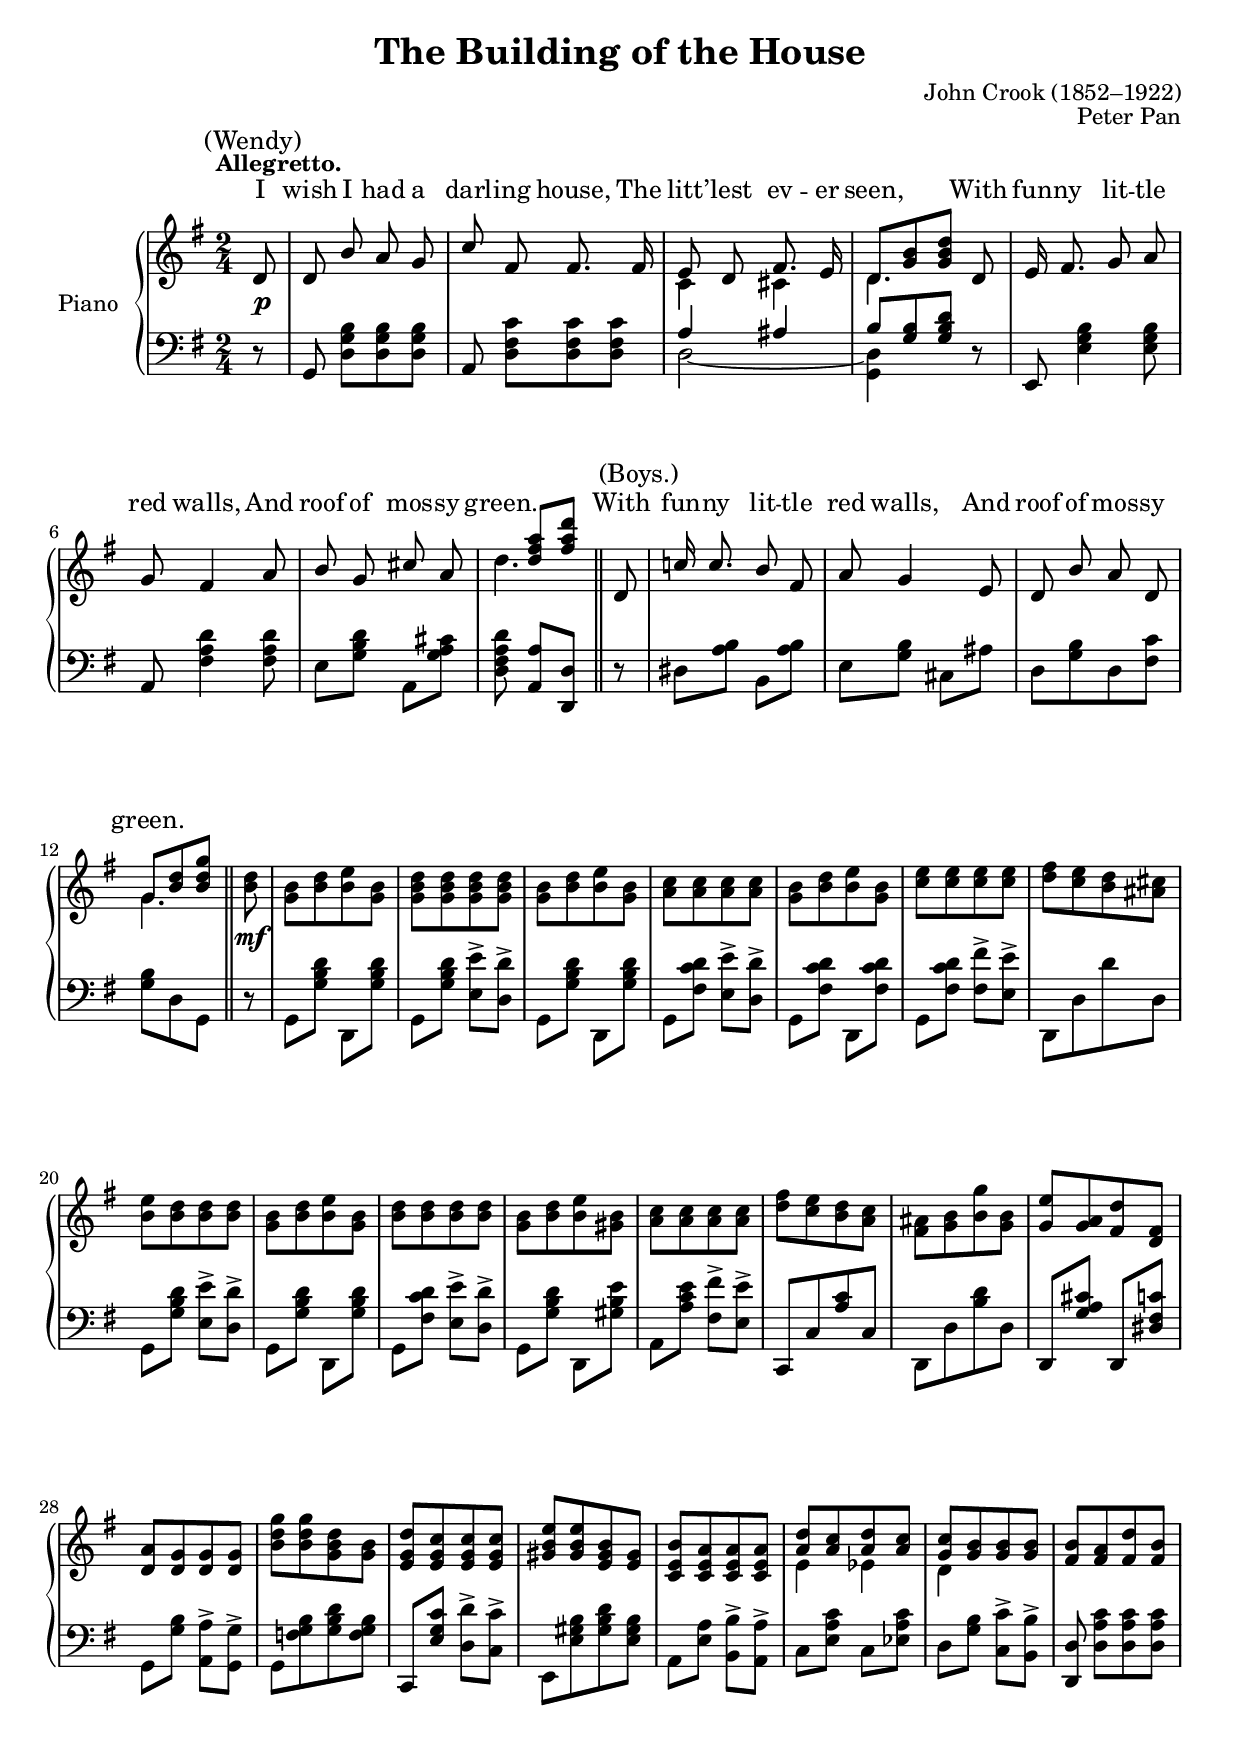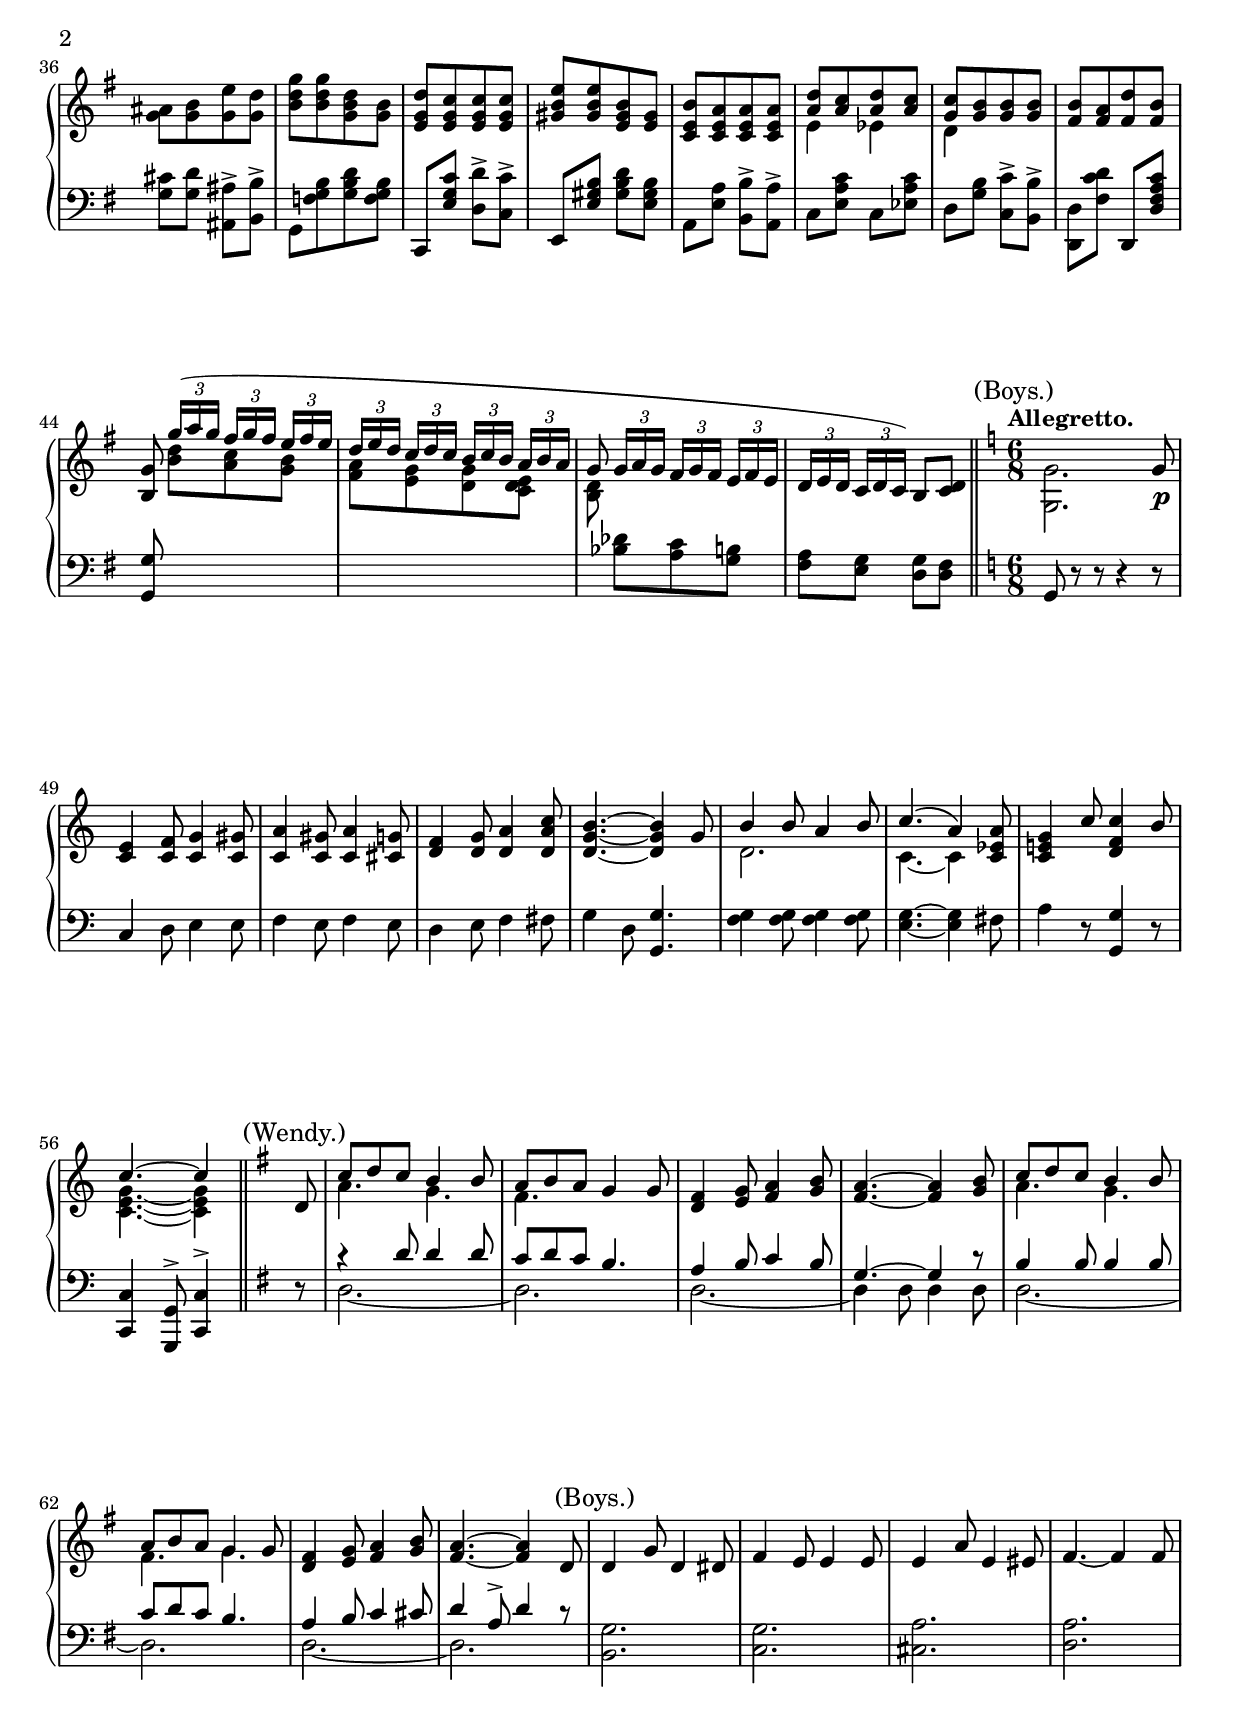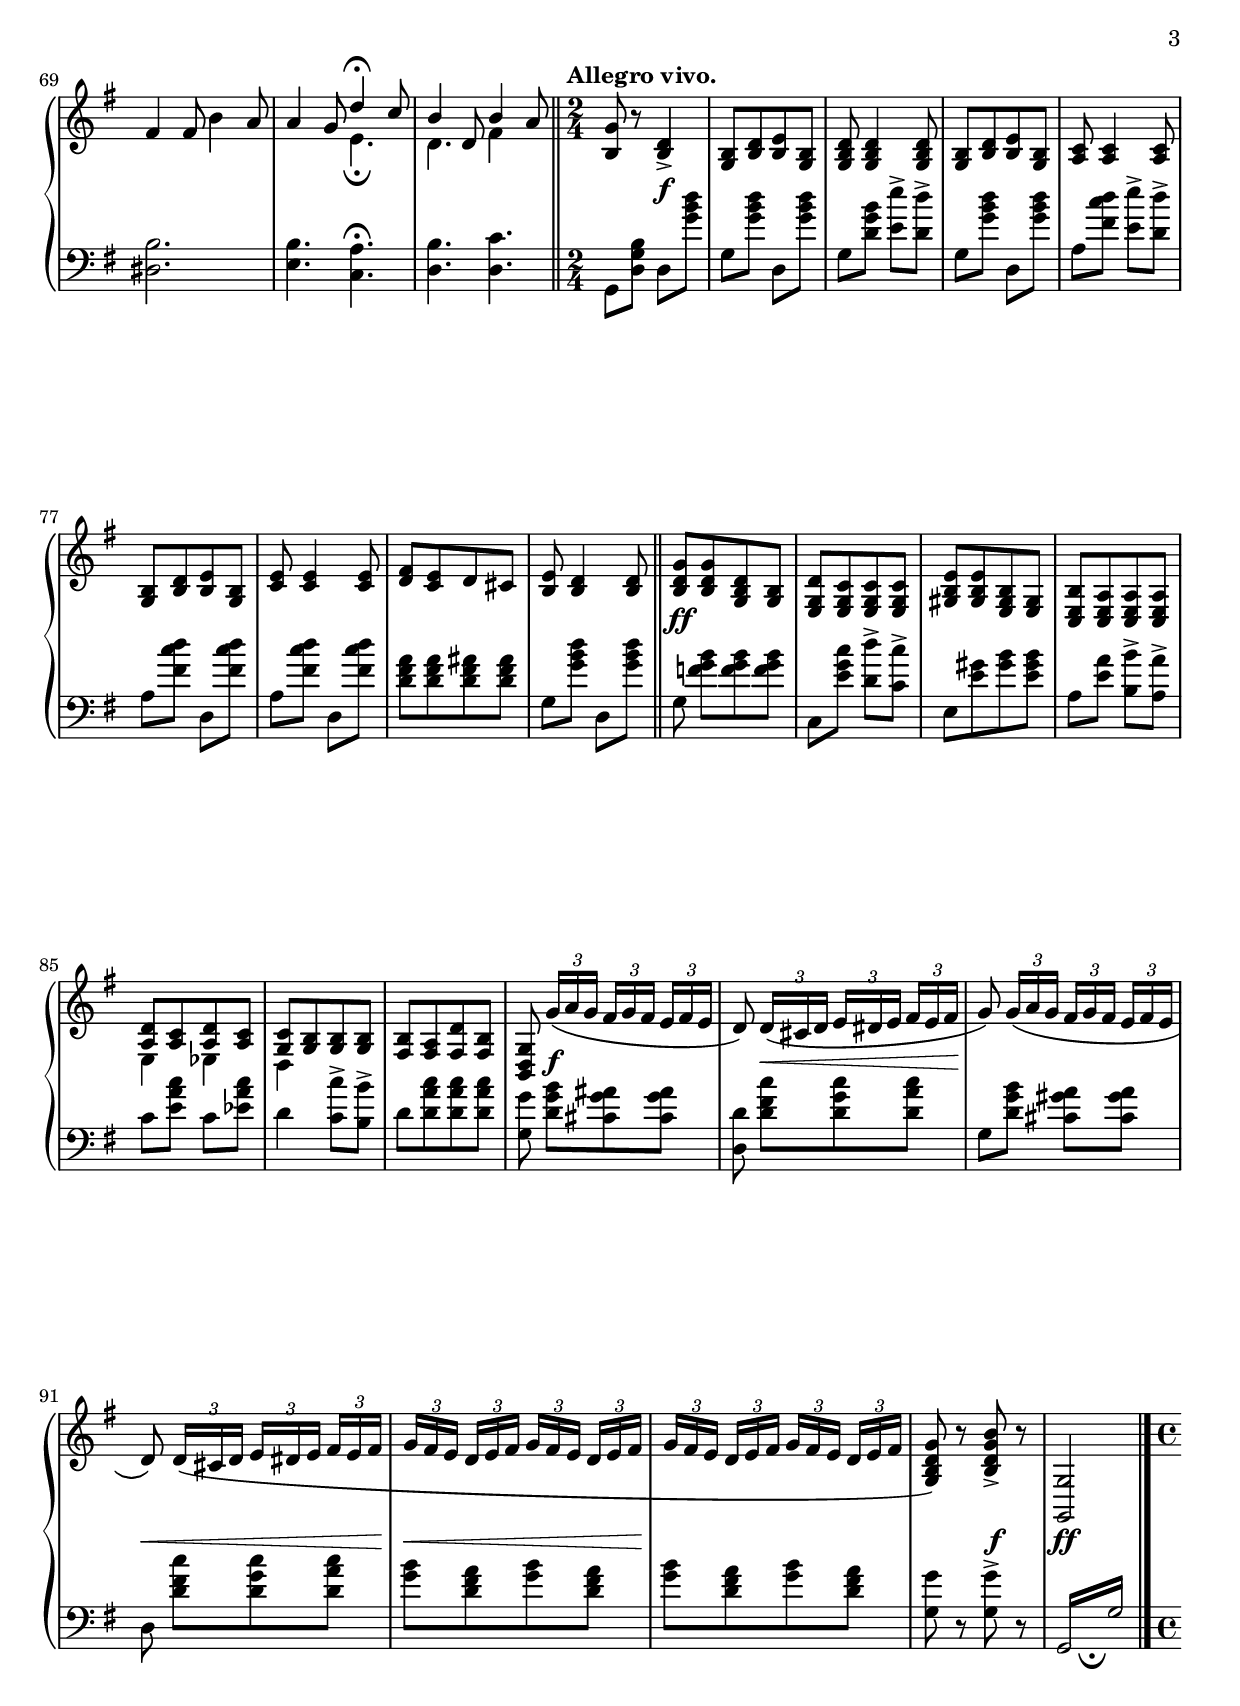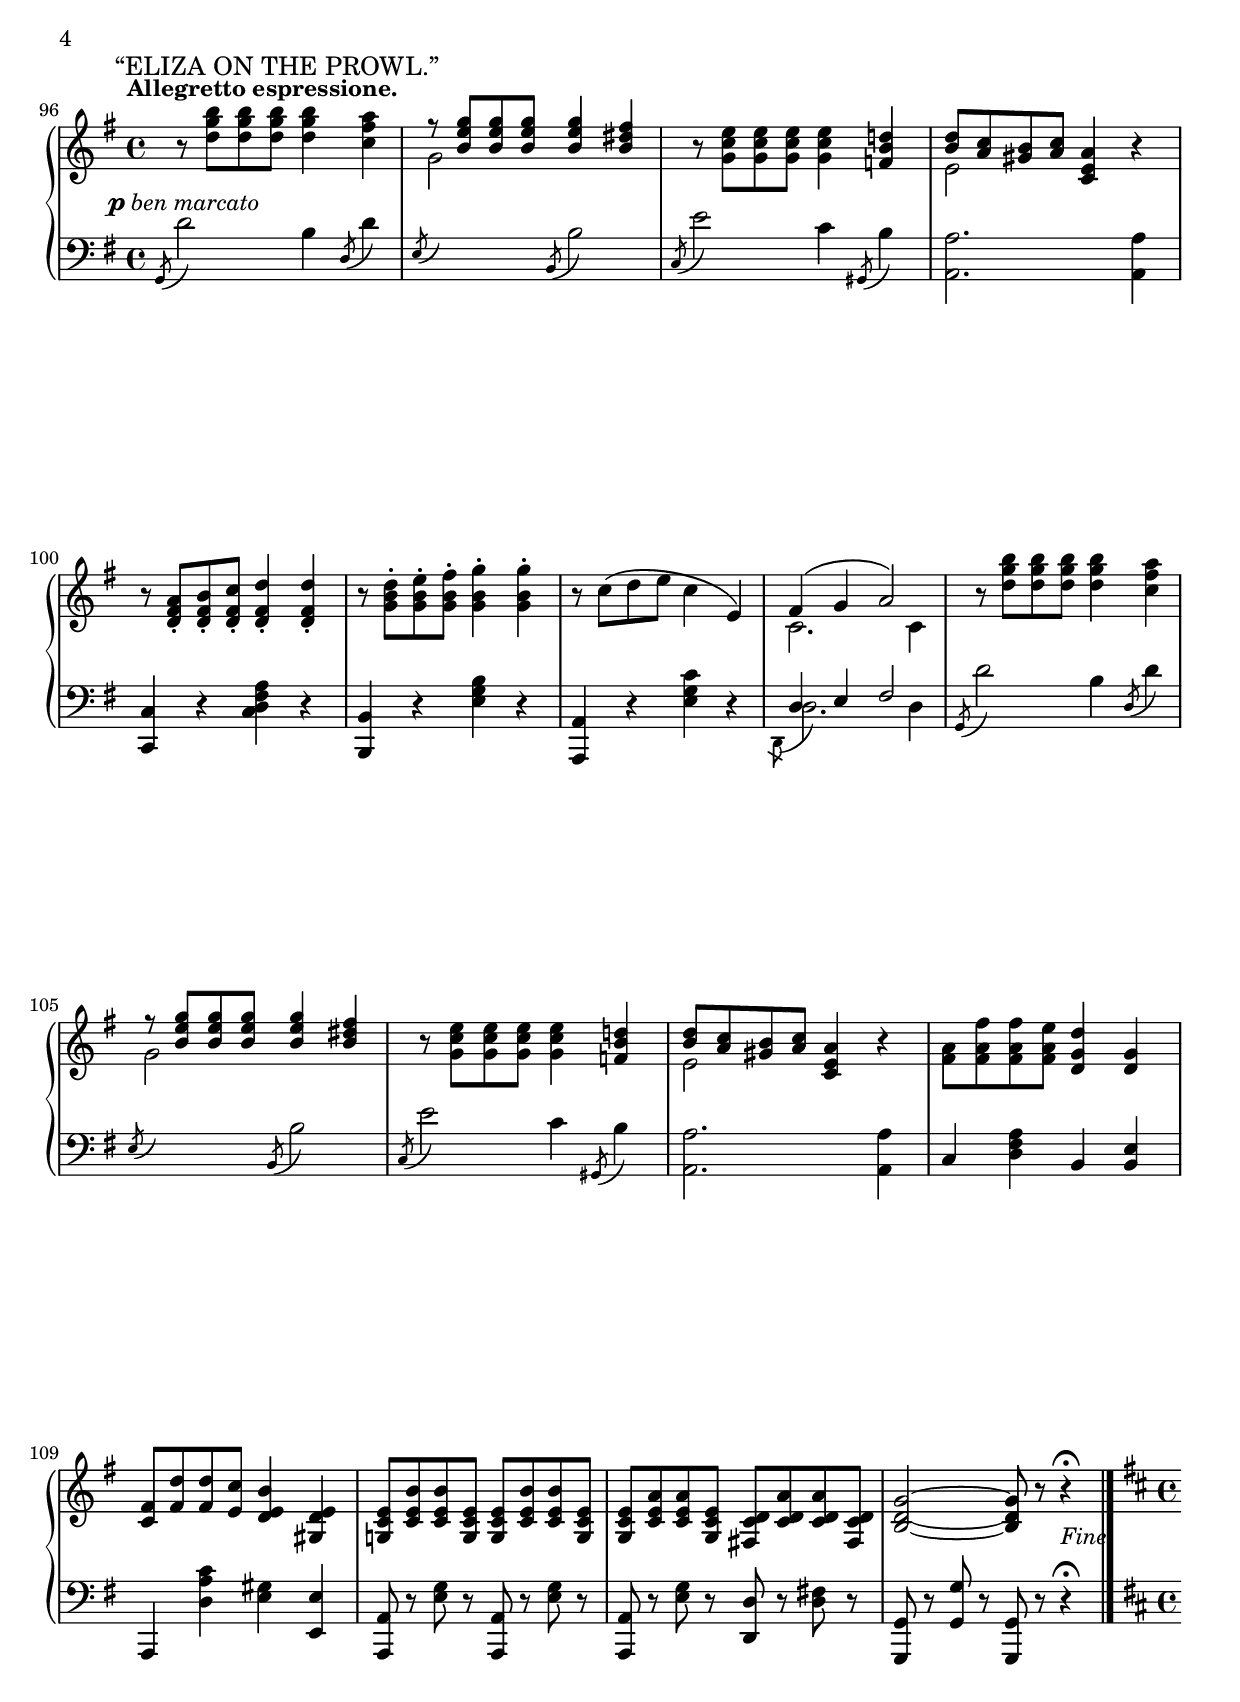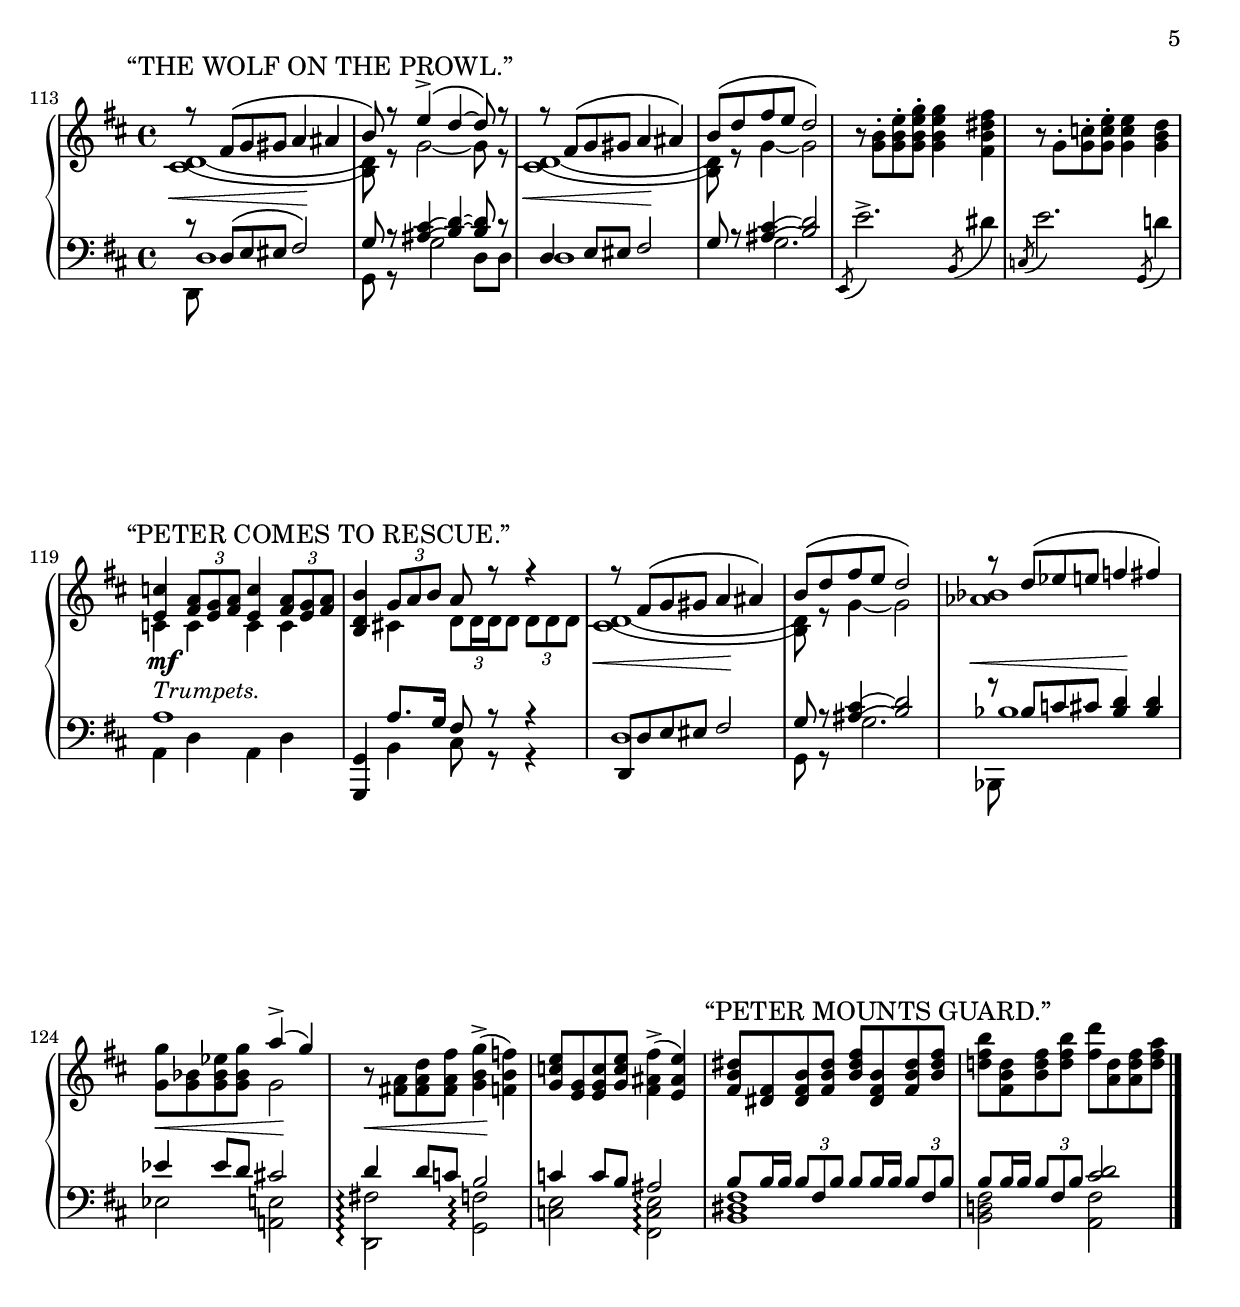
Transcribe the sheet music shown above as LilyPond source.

\version "2.19.49"
\language "english"
\include "Peter_Pan.ily"

\header {
  title = "The Building of the House"
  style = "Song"
}

% Note: The second part of this score, from “Eliza on the Prowl” and on,
% has more than its share of oddities. I am unhappy with its current state,
% but I don’t know enough to do a better job yet.

\tagGroup #'(BuildingHouse ElizaProwls PeterAndWolves)

dynamicsSongOne = \tag BuildingHouse {
  \tempo "Allegretto." 4 = 120
  \time 2/4

  \partial 8
				s8\p	|
	s2*7
	s4.			%…

  \bar "||"

				s8	|
	s2*3
	s4.			%…

  \bar "||"
}

wordsOne = \tag BuildingHouse \lyricmode {
  I wish I had a darl -- ing house,
  The litt -- ’lest ev -- er seen,
  With fun -- ny lit -- tle red walls,
  And roof of mos -- sy green.

  With fun -- ny lit -- tle red walls,
  And roof of mos -- sy green.
}

upperSongOne = \tag BuildingHouse \relative c' {
  \key g \major

  \new Voice = "melodyOne" {
    \autoBeamOff
    \voiceOne

    \note "(Wendy)"
							d8		|

	d		b'		a		g		|
	c		fs,		fs8.	 		fs16	|
    <<
      {
	e8		d		fs8.			e16	|%=
          \voiceTwo
	d4.						%…
      }
      \new Voice {
        \voiceTwo
	c4				cs4				|%=
        \voiceOne
	d8[		<g b>		<g b d>]	%…
      }
    >> \voiceOne					d8		||

	e16	fs8.			g8		a		|
	g8		fs4				a8		|
	b		g		cs		a		|
    <<
      {
        \voiceTwo
	d4.						%…
      }
      \new Voice {
        \voiceOne
	s8		<d fs a>[	<fs a d>]	%…
      }
    >> \voiceOne

    \note "(Boys.)"
							d,		|

	c'!16	c8.			b8		fs		|
	a8		g4				e8		|
	d		b'		a		d,		|
    <<
      {
        \voiceTwo
	g4.						%…
      }
      \new Voice {
        \voiceOne
	g8[		<b d>		<b d g>]	%…
      }
    >> 							%…
  }
}

lowerSongOne = \tag BuildingHouse \relative c {
  \key g \major
							r8		|

	g8		<d'g b>[	q		q]		|
	a		<d fs c'>[	q		q]		|
  <<
    {
	a'4				as				|%=
	b8[		<g b>		<g b d>]	%…
    }
    \\
    {
	d2~								|%=
	<g, d'>4					%…
    }
  >>							r8		||

	e8		<e'g b>4			q8		|
	a,8		<fs'a d>4			q8		|
	e8		<g b d>		a,		<g'a cs>	|
	<d fs a d>	<a a'>[		<d, d'>]	r		|

	ds'8		<a' b>		b,		q		|
	e		<g b>		cs,		as'		|
	d,[		q		d		<fs c'>]	|
	<g b>[		d		g,]		%…
}


dynamicsBuildOne = \tag BuildingHouse {
				s8\mf	|
	s2*35

  \bar "||"
}

upperBuildOne = \tag BuildingHouse \relative c'' {
							<b d>8		|

	<g b>[		<b d>		<b e>		<g b>]		|
	<g b d>[	q		q		q]		|
	<g b>[		<b d>		<b e>		<g b>]		|
	<a c>[		q		q		q]		|

	<g b>[		<b d>		<b e>		<g b>]		|
	<c e>[		q		q		q]		|
	<d fs>[		<c e>		<b d>		<as cs>]	|
	<b e>[		<b d>		q		q]		|

	<g b>[		<b d>		<b e>		<g b>]		|
	<b d>[		q		q		q]		|
	<g b>[		<b d>		<b e>		<gs b>]		|
	<a c>[		q		q		q]		|

	<d fs>[		<c e>		<b d>		<a c>]		|
	<fs as>[	<g b>		<b g'>		<g b>]		|
	<g e'>[		<g a>		<fs d'>		<d fs>]		|
	<d a'>[		<d g>		q		q]		|

	<b' d g>[	q		<g b d>		<g b>]		|
	<e g d'>[	<e g c>		q		q]		|
	<gs b e>[	q		<e gs b>	<e gs>]		|
	<c e b'>[	<c e a>		q		q]		|

  <<
    {
	<a' d>[		<a c>		<a d>		<a c>]		|%=
	<g c>[		<g b>		q		q]		|%=
    }
    \\
    {
	e4				ef				|%=
	d4				%…
    }
  >>									||
	<fs b>8[	<fs a>		<fs d'>		<fs b>]		|
	<g as>[		<g b>		<g e'>		<g d'>]		|

	<b d g>[	q		<g b d>		<g b>]		|
	<e g d'>[	<e g c>		q		q]		|
	<gs b e>[	q		<e gs b>	<e gs>]		|
	<c e b'>[	<c e a>		q		q]		|

  <<
    {
	<a' d>[		<a c>		<a d>		<a c>]		|%=
	<g c>[		<g b>		q		q]		|%=
    }
    \\
    {
	e4				ef				|%=
	d4				%…
    }
  >>									||
	<fs b>8[	<fs a>		<fs d'>		<fs b>]		|

	<b, g'>		%
  \voiceOne
  \tuplet 3/2 8 {
			g''16([ a g]	fs[ g fs]	e[ fs e]	|
  }
  \tuplet 3/2 8 {
	d[ e d]		c[ d c]		b[ c b]		a[ b a]		|
  }
	g8		%…
  \oneVoice
  \tuplet 3/2 8 {
			g16[ a g]	fs[ g fs]	e[ fs e]	|
	d[ e d]		c[ d c)]	%…
  }
					b8		<c d>		|
}

lowerBuildOne = \tag BuildingHouse \relative c {
							r8		|

	g		<g' b d>	d,		q		|
	g		q		<e' e'>->	<d d'>->	|
	g,		<g' b d>	d,		q		|
	g		<fs' c' d>	<e e'>->	<d d'>->	|

	g,		<fs' c' d>	d,		q		|
	g		q		<fs' fs'>->	<e e'>->	|
	d,[		d'		d'		d,]		|
	g,		<g' b d>	<e e'>->	<d d'>->	|

	g,		<g' b d>	d,		q		|
	g		<fs' c' d>	<e e'>->	<d d'>->	|
	g,		<g' b d>	d,		<gs' b e>	|
	a,		<a' c e>	<fs fs'>->	<e e'>->	|

	c,[		c'		<a' c>		c,]		|
	d,[		d'		<b' d>		d,]		|
	d,		<g' a cs>	d,		<ds' fs c'>	|
	g,		<g' b>		<a, a'>->	<g g'>->	|

	g[		<f' g b>	<g b d>		<f g b>]	|
	c,		<e' g c>	<d d'>->	<c c'>->	|
	e,[		<e' gs b>	<gs b d>	<e gs b>]	|
	a,		<e' a>		<b b'>->	<a a'>->	|

	c		<e a c>		c		<ef a c>	|
	d		<g b>		<c, c'>->	<b b'>->	|
	<d d,>		<d a' c>[	q		q]		|
	<g cs>		<g d'>		<as, as'>->	<b b'>->	|

	g[		<f' g b>	<g b d>		<f g b>]	|
	c,		<e' g c>	<d d'>->	<c c'>->	|
	e,		<e' gs b>	<gs b d>	<e gs b>	|
	a,		<e' a>		<b b'>->	<a a'>->	|

	c		<e a c>		c		<ef a c>	|
	d		<g b>		<c, c'>->	<b b'>->	|
	<d, d'>		<fs' c' d>	d,		<d' fs a c>	|
	<g, g'>		%…
  \change Staff = "upper"
  \voiceTwo
			<b'' d>[	<a c>		<g b>]		|

	<fs a>[		<e g>		<d g>		<c d e>]	|
	<b d>		%…
  \change Staff = "lower"
  \oneVoice
			<bf df>[	<a c>		<g b>]		|
	<fs a>		<e g>		<d g>		<d fs>		|

	\key c \major
	g,8	r	r	r4		%…
}


dynamicsSongTwo = \tag BuildingHouse {
  \tempo "Allegretto." 4 = 120
  \time 6/8

	s8*5					s8\p	|
	s2.*7
	s8*5

  \bar "||"

						s8	|
	s2.*7
	s8*5

% \bar "||"

						s8	|
	s2.*7

  \bar "||"

  \time 2/4
  \tempo "Allegro vivo." 4 = 160

	s4		s8\f	%…
}

wordsTwo = \tag BuildingHouse \lyricmode {
  We’ve built the lit -- tle walls, and roof,
  And made a love -- ly door, __
  So tell us mo -- ther Wen -- dy,
  What are you want -- ing more? __

  Oh! real -- _ ly next I think _ I’d have
  Gay win -- dows all a -- bout, __
  With ro -- _ ses peep -- ing in _ you know,
  And ba -- bies peep -- ing out. __

  We’ve made the ro -- ses peep -- ing in,
  The babes are at the door, __
  We can -- not make our -- selves you know,
  ’Cos we’ve been made be -- fore.
}

upperSongTwo = \tag BuildingHouse \relative c' {
  \key c \major
  \time 6/8

  \new Voice = "melodyTwo" {
    \autoBeamOn
    \voiceOne

    \note "(Boys.)"
    <<
      \new Voice {
        \voiceTwo
	<g g'>2.					|%=
      }
      {
	s8*5					g'8	|%=
      }
    >>							|

	<c, e>4		<c f>8	<c g'>4		<c gs'>8|
	<c a'>4		<c gs'>8<c a'>4		<cs g'>8|
	<d f>4		<d g>8	<d a'>4		<d a'c>8|
	<d_~ g_~ b~>4.		q4		g8	|

    <<
      {
	b4		b8	a4		b8	|%=
	c4.\(			a4\)		%…
      }
      \new Voice
      {
        \voiceTwo
	d,2.						|%=
	c4.~			c4		%…
      }
    >>						<c ef a>8||
	<c e! g>4	c'8	<d, f c'>4	b'8	|
    <<
      {
	c4.~			c4		%…
      }
      \new Voice {
        \voiceTwo
	<c, e g>4.~		q4		%…
      }
    >>

    \key g \major

    \note "(Wendy.)"
						d8	|

    <<
      {
	c'8	d	c	b4		b8	|%=
	a8	b	a	%…
      }
      \new Voice {
        \voiceTwo
	a4.			g			|%=
	fs			%…
      }
    >> \oneVoice		g4		g8	||
	<d fs>4		<e g>8	<fs a>4		<g b>8	|
	<fs a>4.~		q4		<g b>8	|

    <<
      {
        \voiceOne
	c8	d	c	b4		b8	|%=
	a8	b	a	g4		g8	|%=
      }
      \new Voice {
        \voiceTwo
	a4.			g			|%=
	fs			g			|%=
      }
    >> \oneVoice					||
	<d fs>4		<e g>8	<fs a>4		<g b>8	|
	<fs a>4.~		q4		%…
    \note "(Boys.)"
						d8	|

	d4		g8	d4		ds8	|
	fs4		e8	e4		e8	|
	e4		a8	e4		es8	|
	fs4.~			fs4		fs8	|

	fs4		fs8	b4		a8	|
	a4		g8	%…
    <<
      {
        \voiceOne
				d'4\fermata	c8	|%=
	b4		d,8	b'4		%…
      }
      \new Voice {
        \voiceTwo
				e,4.\fermata		|%=
	d4.			fs4		%…
      }
    >> \oneVoice				a8	||


	<g b,>8		r		%…
  }
}

lowerSongTwo = \tag BuildingHouse \relative c {
						r8	|
	c4		d8	e4		e8	|
	f4		e8	f4		e8	|
	d4		e8	f4		fs8	|
	g4		d8	<g, g'>4.		|

	<f' g>4		q8	q4		q8	|
	<e g>4.~		q4		fs8	|
	a4		r8	<g, g'>4	r8	|
	<c, c'>4	<g g'>8^><c c'>4^>	%…

  \key  g \major
						r8	|

  <<
    {
	r4		d''8	d4		d8	|%=
	c8	d	c	b4.			|%=
	a4		b8	c4		b8	|%=
	g4.~			g4		r8	|%=

	b4		b8	b4		b8	|%=
	c8	d	c	b4.			|%=
	a4		b8	c4		cs8	|%=
	d4		a8->	d4		r8	|%=
    }
    \\
    {
	d,2.~						|%=
	d2.						|%=
	d2.~						|%=
	d4		d8	d4		d8	|%=

	d2.~						|%=
	d2.						|%=
	d2.~						|%=
	d2.						|%=
    }
  >>							|||| ||||

	<b g'>2.					|
	<c g'>2.					|
	<cs a'>2.					|
	<d a'>2.					|

	<ds b'>2.					|
	<e b'>4.		<c a'>\fermata		|
	<d b'>4.		<d c'>			|

	g,8		<d' g b>	%…
}


dynamicsBuildTwo = \tag BuildingHouse {
				s8	|
	s2*8

  \bar "||"

	s8\ff	s4.			|
	s2*6
	s8	s8\f	s4		|

	s8	\tuplet 3/2 { s16\< s16*7 s16\!	}|
	s2				|
	s8\<	\tuplet 3/2 { s16*8 s16\! }	|
	\tuplet 3/2 { s16\< s16*10 s16\! }	|

	s2				|
	s4		s8\f	s8	|
	s16\ff	s4..			|

  \bar "|."
}

upperBuildTwo = \tag BuildingHouse \relative c' {
					<b d>4->			|

	<g b>8[		<b d>		<b e>		<g b>]		|
	<g b d>		q4				q8		|
	<g b>[		<b d>		<b e>		<g b>]		|
	<a c>		q4				q8		|

	<g b>[		<b d>		<b e>		<g b>]		|
	<c e>		q4				q8		|
	<d fs>[		<c e>		d		cs]		|
	<b e>		<b d>4				q8		|

	<b d g>[	q		<g b d>		<g b>]		|
	<e g d'>[	<e g c>		q		q]		|
	<gs b e>[	q		<e gs b>	<e gs>]		|
	<c e b'>[	<c e a>		q		q]		|

  <<
    {
	<a' d>[		<a c>		<a d>		<a c>]		|%=
	<g c>[		<g b>		q		q]		|%=
    }
    \\
    {
	e4				ef				|%=
	d4				s8		s8		|%=
    }
  >>									||
	<fs b>[		<fs a>		<fs d'>		<fs b>]		|

	<b, d g>	%…
  \tuplet 3/2 8 {
			g''16\([ a g]	fs[ g fs]	e[ fs e]	|
  }
	d8\)		%…
  \tuplet 3/2 8 {
			d16\([ cs d]	e[ ds e]	fs[ e fs]	|
  }
	g8\)		%…
  \tuplet 3/2 8 {
			g16\([ a g]	fs[ g fs]	e[ fs e]	|
  }
	d8\)		%…
  \tuplet 3/2 8 {
			d16\([ cs d]	e[ ds e]	fs[ e fs]	|
	g[ fs e]	d[ e fs]	g[ fs e]	d[ e fs]	|
	g[ fs e]	d[ e fs]	g[ fs e]	d[ e fs]	|
  }
	<g, b d g>8\)	r		<b d g b>->	r		|
	<g g,>2								|
}

lowerBuildTwo = \tag BuildingHouse \relative c' {
					d,8		<g' b d>	|

	g,		q		d		q		|
	g		<d' g b>	<e e'>->	<d d'>->	|
	g,		<g' b d>	d,		q		|
	a'		<fs' c' d>	<e e'>->	<d d'>->	|

	a		<fs' c' d>	d,		q		|
	a'		q		d,		q		|
	<d' fs a>[	q		<d fs as>	q]		|
	g,		<g' b d>	d,		q		|

	g		<f' g b>[	q		q]		|
	c,		<e' g c>	<d d'>->	<c c'>->	|
	e,[		<e' gs>		<gs b>		<e gs b>]	|
	a,		<e' a>		<b b'>->	<a a'>->	|

	c		<e a c>		c		<ef a c>	|
	d4				<c c'>8->	<b b'>->	|
	d[		<d a' c>	q		q]		|
	<g g,>		<d g b>[	<cs g' as>	q]		|

	<d d,>		<d fs c'>[	<d g c>		<d a' c>]	|
	g,		<d' g b>	<cs gs' a>	q		|
	d,		<d' fs c'>[	<d g c>		<d a' c>]	|
	<g b>[		<d fs a>	<g b>		<d fs a>]	|

	<g b>[		<d fs a>	<g b>		<d fs a>]	|
	<g, g'>		r		q->		r		|
  <<
    {
      \repeat tremolo 4 {
	g,16	g'16
      }									|
    }
    {
      \once \override MultiMeasureRest #'transparent = ##t
	R2_\fermataMarkup
    }
  >>
}


dynamicsEliza = \tag ElizaProwls {
  \pageBreak

  \note "“ELIZA ON THE PROWL.”"

  \tempo "Allegretto espressione." 4 = 120
  \time 4/4

	\grace s8
	s8 \dynamic "p ben marcato"	s8*7	|
	s1*15	|

	s2.		s4-\markup "Fine."	|

  \bar "|."
  \break
}

upperElizaRepeat = \relative c'' {
	r8	<d g b>	q	q	q4		<c fs a>	|
  \voiceOne
	r8	<b e g>	q	q	q4		<b ds fs>	|
  \oneVoice
	r8	<g c e>	q	q	q4		<f b d!>	|
  <<
    {
	<b d>8	<a c>	<gs b>	<a c>	%…
    }
    \\
    {
	e2				%…
    }
  >>
					<c e a>4	r		|
}

upperEliza = \tag ElizaProwls \relative c' {
	\grace s8

  \upperElizaRepeat

	r8	<d fs a>-.<d fs b>-.<d fs c'>-.	<d fs d'>4-.	q-.	|
	r8	<g b d>-. <g b e>-. <g b fs'>-.	<g b g'>4-.	q-.	|
	r8	c\(	d	e	c4		e,\)		|
  <<
    {
	fs4\(		g		a2\)				|%=
    }
    \\
    {
	c,2.						c4		|%=
    }
  >>									|

  \upperElizaRepeat

	<fs a>8	<fs a fs'> q	<fs a e'> <d g d'>4	<d g>		|
	<c fs>8	<fs d'>	q	<e c'>	<d e b'>4	<gs, d' e>	|
	<g!c e>8<c e b'><c e b'><g c e>	<g c e>	<c e b'><c e b'><g c e>	|
	<g c e>8<c e a>	<c e a>	<g c e>	<fs!c'd><c'd a'>q	<fs,c'd>|

	<b d g>2~			q8	r	r4\fermata	|
}

lowerElizaRepeat = \relative c {
	\acciaccatura g8 d''2		b4	\acciaccatura d,8 d'4	|
	\acciaccatura e,8
  \change Staff = "upper"
  \voiceTwo
	g'2				%…
  \change Staff = "lower"
  \oneVoice
					\acciaccatura b,,8 b'2		|
	\acciaccatura c,8 e'2		c4	\acciaccatura gs,8 b'4	|
	<a, a'>2.					q4		|
}

lowerEliza = \tag ElizaProwls \relative c {
  \lowerElizaRepeat

	<c, c'>4	r		<c' d fs a>	r		|
	<b, b'>		r		<e' g b>	r		|
	<a,, a'>	r		<e'' g c>	r		|
  <<
    {
	d4		e		fs2				|%=
    }
    \\
    {
	\acciaccatura d,8 d'2.				d4		|%=
    }
  >>									|

  \lowerElizaRepeat

	c4		<d fs a>	b		<b e>		|
	a,		<d' a' c>	<e gs>		<e, e'>		|
	<a, a'>8 r	<e'' g>	r	<a,, a'> r	<e'' g>	r	|
	<a,, a'> r	<e'' g>	r	<d, d'>	r	<d' fs!> r	|

	<g,, g'> r	<g' g'>	r	<g, g'>	r	r4\fermata	|
}


dynamicsPeterAndWolf = \tag PeterAndWolves {
  \pageBreak

  \note "“THE WOLF ON THE PROWL.”"

  \time 4/4

  \repeat unfold 2 {
	s8\<	s8*3	s2\!	|
	s1	|
  }
	s1*2	|

  \note "“PETER COMES TO RESCUE.”"

	<>\mf-\markup "Trumpets."
	s1*2	|
	s8\<	s8*3	s2\!	|
	s1	|
  \repeat unfold 3 {
	s8\<	s8*3	s2\!	|
  }
	s1

  \note "“PETER MOUNTS GUARD.”"

	s1*2

  \bar "|."
}

upperPeterAndWolf = \tag PeterAndWolves \relative c' {
  \key d \major

  <<
    {
	r8	fs\(	g	gs	a4		as		|
	b8\)	r	e4->\(		d~		d8\)	r	|
	r	fs,\(	g	gs	a4		as\)		|
	b8\(	d	fs	e	d2\)				|
    }
    \\
    {
	<cs,\=1( d\=2(>1						|
	<b\=1) d\=2)>8
		r	g'2~				g8	r	|
	<cs,\=1( d\=2(>1						|
	<b\=1) d\=2)>8
		r	g'4~		g2				|
    }
  >>
	r8	<g b>-.	<g b e>-. <g b e g>-.	q4	<fs b ds fs>	|
	r8	g-.	<g c>-.	<g c e>-.	q4	<g b d>		|
  <<
    {
      \repeat unfold 2 {
	<e c'>4		\tuplet 3/2 { <fs a>8 <e g> <fs a> }
      }									|
	<b, d b'>4	\tuplet 3/2 { g'8 a b }	a	r	r4	|
	r8	fs\(	g	gs	a4		as\)		|
	b8\(	d	fs	e	d2\)				|

	r8	d\(	ef	e	f4		fs\)		|
	s2				a4->(		g)		|
    }
    \\
    {
	c,,4		c		c		c		|
	s		cs!
      \tuplet 3/2 {
					d8	16 16 8
      }
      \tuplet 3/2 {
								8 8 8	|
      }
	<cs\=1( d\=2(>1							|
	<b\=1) d\=2)>8
		r	g'4~		g2				|

	<af bf>1							|
	<g g'>8	<g bf>	<g bf ef> <g bf g'>	g2			|
    }
  >>
	r8	<fs! a><fs a d><fs a fs'>	<g b g'>4->(	<f b f'>)|
	<g c e>8 <e g>	<e g c>	<g c e>	<fs as fs'>4->(	<e as e'>)	|
	<fs b ds>8	<ds fs>		<ds fs b>	<fs b ds>
	<b ds fs>	<ds,fs b>	<fs b ds>	<b ds fs>	|
	<d! fs b>	<fs, b d>	<b d fs>	<d fs b>
	<fs d'>		<a, d>		<a d fs>	<d fs a>	|
}

lowerPeterAndWolf = \tag PeterAndWolves \relative c, {
  \key d \major

  <<
    {
      <<
	r8	%…
        \\ \\ \\
	d8	%…
      >>
		d'\(	e	es	fs2\)				|
	g8	r	<as\=1(cs\=2(>4	<b\=1) d\=2)>~	q8	r	|
	d,4		e8	es	fs2				|
	g8	r	<as\=1(cs\=2(>4	<b\=1) d\=2)>2			|
    }
    \\
    {
	d,1								|
	g,8	r	g'2				d8	d	|
	d1								|
	s4		g2.						|
    }
 >>

	\acciaccatura e,8 e''2.->	\acciaccatura b,8 ds'4		|
	\acciaccatura c,8 e'2.		\acciaccatura g,,8 d''!4	|
  <<
    {
	a1								|
	<g, g,>4	a'8.	g16	fs8	r	r4		|
	d,8	d'	e	es	fs2				|
	g8	r	<as\=1(cs\=2(>4	<b\=1) d\=2)>2			|

      <<
	r8	%…
        \\ \\ \\
	bf,,	%…
      >>
		bf''8	c	cs	<bf d>4		q		|
	ef		ef8	d	cs!2				|
	d4		d8	c	b2				|
	c4		c8	b	as2				|

      \repeat unfold 3 {
	b8	16 16	%…
        \tuplet 3/2 {
			b8 fs b	%…
        }
      }
					<cs d>2				||
    }
    \\
    {
	a,4		d		a		d		|
	s		b		cs8	r	r4		|
	d1								|
	g,8	r	g'2.						|

	bf1								|
	ef,2				<a,! e'>			|
	<d, fs'!>\arpeggio		<g f'>\arpeggio			|
	<c e>				<fs, c' e>\arpeggio		|

	<b ds fs>1							|
	<b d! fs>2			<a fs'>				|
    }
  >>
}


dynamics = {
  \set Score.tempoHideNote = ##t

  \dynamicsSongOne
  \dynamicsBuildOne
  \dynamicsSongTwo
  \dynamicsBuildTwo

  \dynamicsEliza

  \dynamicsPeterAndWolf
}

upper = {
  \clef treble

  \mergeDifferentlyDottedOn

  \upperSongOne
  \upperBuildOne
  \upperSongTwo
  \upperBuildTwo

  \upperEliza

  \upperPeterAndWolf
}

lower = {
  \clef bass

  \lowerSongOne
  \lowerBuildOne
  \lowerSongTwo
  \lowerBuildTwo

  \lowerEliza

  \lowerPeterAndWolf
}

\score {
  \new PianoStaff
  \with {
    instrumentName = #"Piano"
  }
% \keepWithTag #'BuildingHouse
  <<
    \new Lyrics = "words"
    \new Staff = "upper" \upper
    \new Dynamics = "dynamics" \dynamics
    \new Staff = "lower" \lower
    \context Lyrics = "words" {
      \lyricsto "melodyOne" \wordsOne
      \lyricsto "melodyTwo" \wordsTwo
    }
  >>
  \layout {
    \context {
      \PianoStaff
      \accepts Dynamics
    }
  }
}

\score {
  \new PianoStaff
  \with {
    midiInstrument = #"acoustic grand"
  }
% \keepWithTag #'BuildingHouse
  <<
    \new Lyrics = "words"
    \new Staff = "upper" <<
      \upper
      \dynamics
    >>
    \new Staff = "lower" <<
      \unfoldRepeats \lower
      \dynamics
    >>
    \context Lyrics = "words" {
      \lyricsto "melodyOne" \wordsOne
      \lyricsto "melodyTwo" \wordsTwo
    }
  >>
  \midi {
    \context {
      \PianoStaff
      \accepts Dynamics
    }
  }
}
